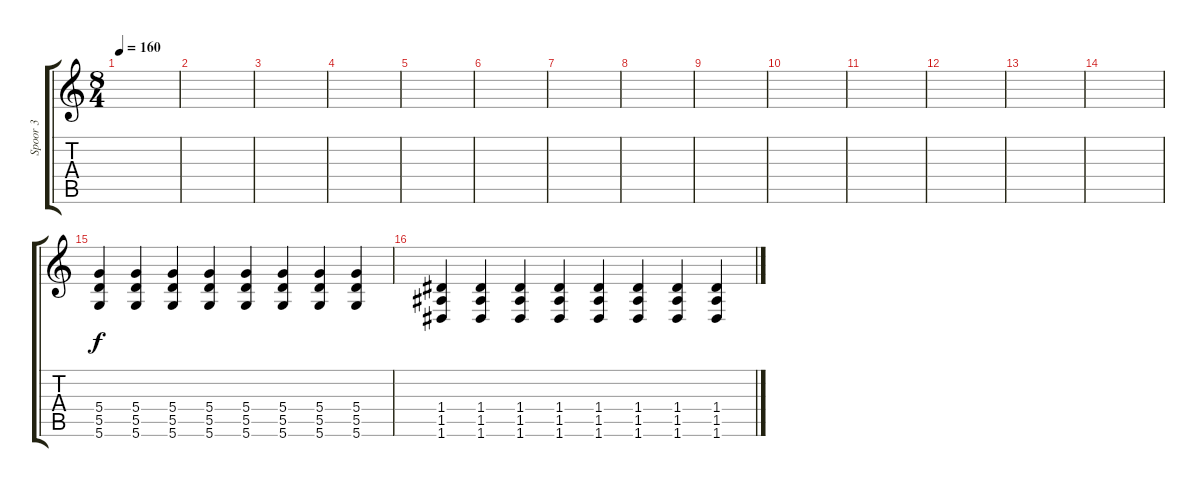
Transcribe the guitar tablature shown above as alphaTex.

\track ("Spoor 3" "Spoor 3") {instrument distortionguitar}
\staff {score tabs}
\tuning (E4 B3 G3 D3 A2 D2) {hide}
\ts (8 4)
\tempo 160
\clef g2
\ks c
|
|
|
|
|
|
|
|
|
|
|
|
|
|
(5.4 5.5 5.6).4{dy f} (5.4 5.5 5.6).4 (5.4 5.5 5.6).4 (5.4 5.5 5.6).4 (5.4 5.5 5.6).4 (5.4 5.5 5.6).4 (5.4 5.5 5.6).4 (5.4 5.5 5.6).4 |
(1.4 1.5 1.6).4 (1.4 1.5 1.6).4 (1.4 1.5 1.6).4 (1.4 1.5 1.6).4 (1.4 1.5 1.6).4 (1.4 1.5 1.6).4 (1.4 1.5 1.6).4 (1.4 1.5 1.6).4
